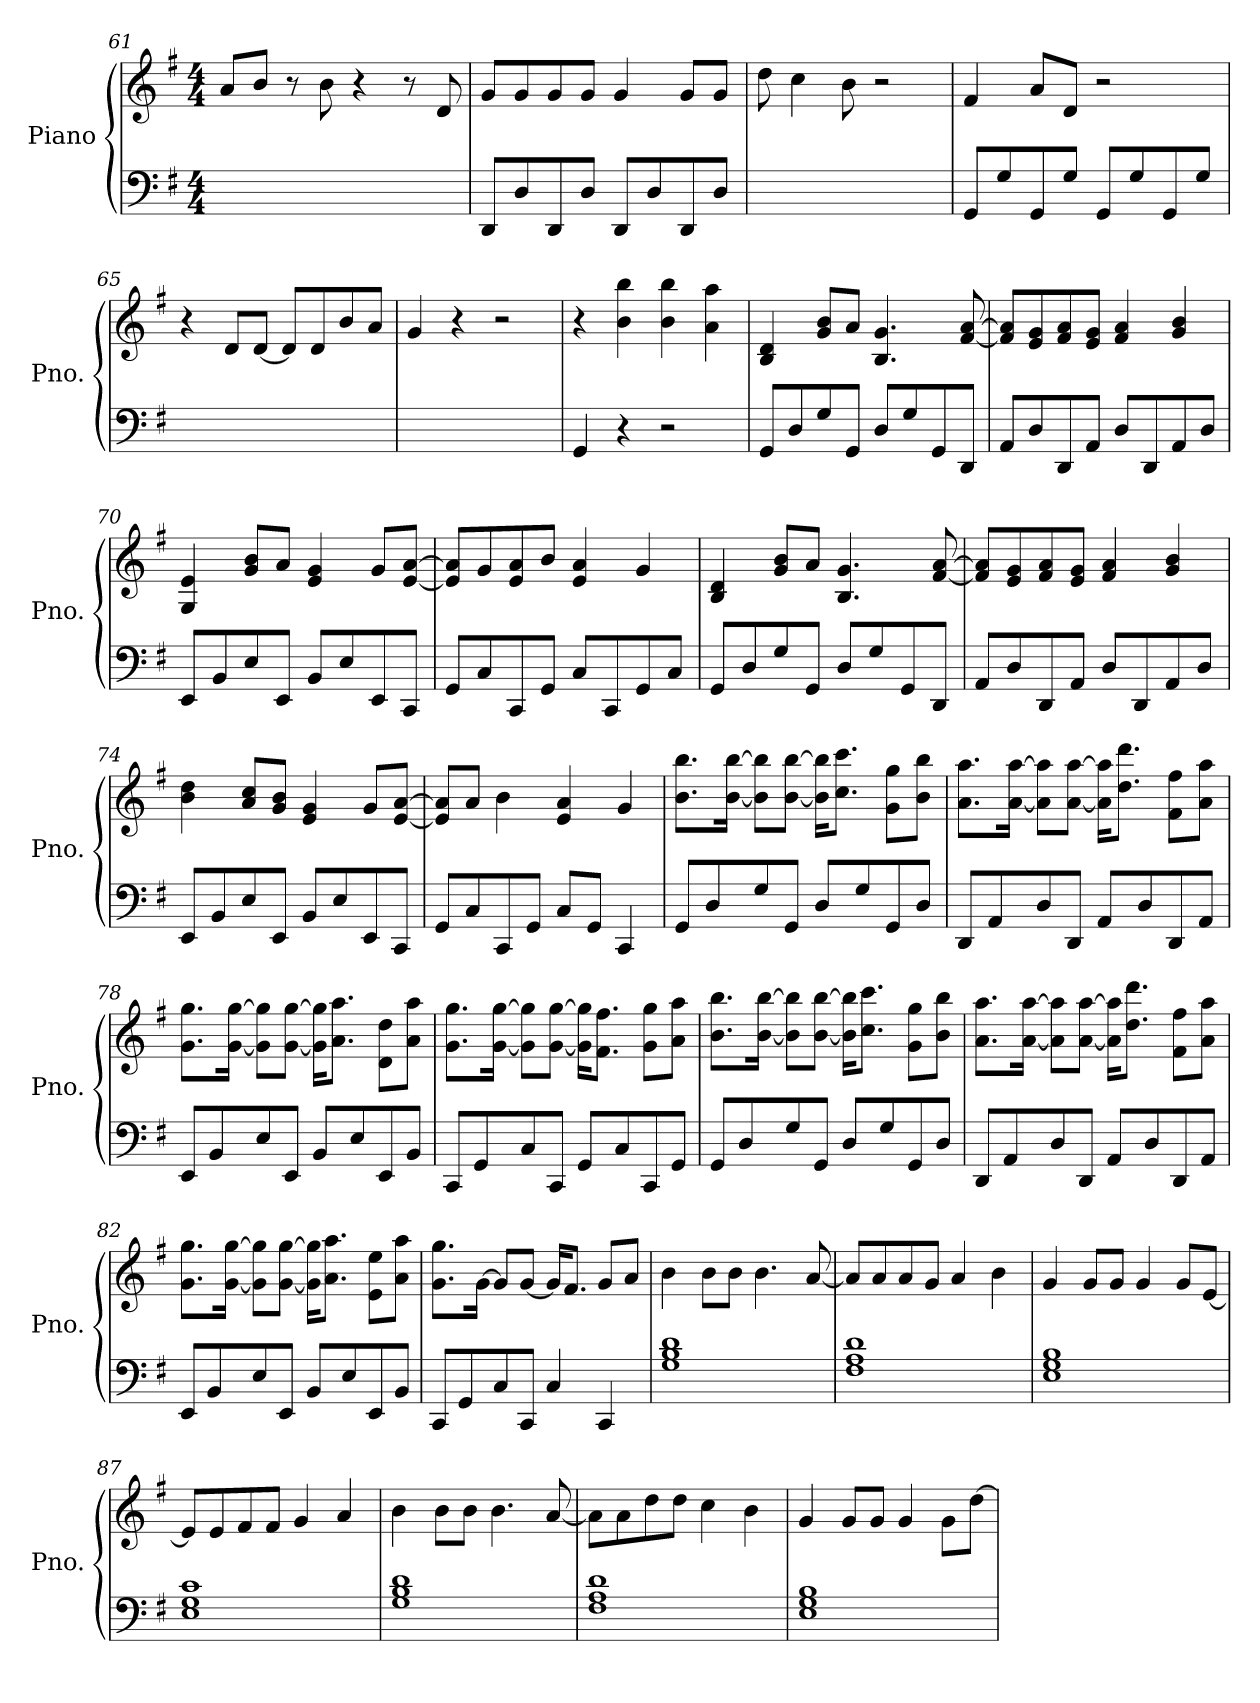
**kern	**kern
*part1	*part1
*staff2	*staff1
*I"Piano	*
*I'Pno.	*
!!LO:LB:g=z
*clefF4	*clefG2
*k[f#]	*k[f#]
*M4/4	*M4/4
=61	=61
1ryy	8a/L
.	8b/J
.	8r
.	8b\
.	4r
.	8r
.	8d/
=62	=62
8DD/L	8g/L
8D/	8g/
8DD/	8g/
8D/J	8g/J
8DD/L	4g/
8D/	.
8DD/	8g/L
8D/J	8g/J
=63	=63
1ryy	8dd\
.	4cc\
.	8b\
.	2r
=64	=64
8GG/L	4f#/
8G/	.
8GG/	8a/L
8G/J	8d/J
8GG/L	2r
8G/	.
8GG/	.
8G/J	.
=65	=65
1ryy	4r
.	8d/L
.	[8d/J
.	8d/L]
.	8d/
.	8b/
.	8a/J
=66	=66
1ryy	4g/
.	4r
.	2r
=67	=67
4GG/	4r
4r	4b\ 4bb\
2r	4b\ 4bb\
.	4a\ 4aa\
!!LO:LB:g=z
=68	=68
8GG/L	4B/ 4d/
8D/	.
8G/	8g/ 8b/L
8GG/J	8a/J
8D/L	4.B/ 4.g/
8G/	.
8GG/	.
8DD/J	[8f#/ [8a/
=69	=69
8AA/L	8f#/] 8a/]L
8D/	8e/ 8g/
8DD/	8f#/ 8a/
8AA/J	8e/ 8g/J
8D/L	4f#/ 4a/
8DD/	.
8AA/	4g/ 4b/
8D/J	.
=70	=70
8EE/L	4G/ 4e/
8BB/	.
8E/	8g/ 8b/L
8EE/J	8a/J
8BB/L	4e/ 4g/
8E/	.
8EE/	8g/L
8CC/J	[8e/ [8a/J
=71	=71
8GG/L	8e/] 8a/]L
8C/	8g/
8CC/	8e/ 8a/
8GG/J	8b/J
8C/L	4e/ 4a/
8CC/	.
8GG/	4g/
8C/J	.
=72	=72
8GG/L	4B/ 4d/
8D/	.
8G/	8g/ 8b/L
8GG/J	8a/J
8D/L	4.B/ 4.g/
8G/	.
8GG/	.
8DD/J	[8f#/ [8a/
!!LO:LB:g=z
=73	=73
8AA/L	8f#/] 8a/]L
8D/	8e/ 8g/
8DD/	8f#/ 8a/
8AA/J	8e/ 8g/J
8D/L	4f#/ 4a/
8DD/	.
8AA/	4g/ 4b/
8D/J	.
=74	=74
8EE/L	4b\ 4dd\
8BB/	.
8E/	8a/ 8cc/L
8EE/J	8g/ 8b/J
8BB/L	4e/ 4g/
8E/	.
8EE/	8g/L
8CC/J	[8e/ [8a/J
=75	=75
8GG/L	8e/] 8a/]L
8C/	8a/J
8CC/	4b\
8GG/J	.
8C/L	4e/ 4a/
8GG/J	.
4CC/	4g/
=76	=76
8GG/L	8.b\ 8.bb\L
8D/	.
.	[16b\ [16bb\Jk
8G/	8b\] 8bb\]L
8GG/J	[8b\ [8bb\J
8D/L	16b\] 16bb\]KL
.	8.cc\ 8.ccc\J
8G/	.
8GG/	8g\ 8gg\L
8D/J	8b\ 8bb\J
!!LO:LB:g=z
=77	=77
8DD/L	8.a\ 8.aa\L
8AA/	.
.	[16a\ [16aa\Jk
8D/	8a\] 8aa\]L
8DD/J	[8a\ [8aa\J
8AA/L	16a\] 16aa\]KL
.	8.dd\ 8.ddd\J
8D/	.
8DD/	8f#\ 8ff#\L
8AA/J	8a\ 8aa\J
=78	=78
8EE/L	8.g\ 8.gg\L
8BB/	.
.	[16g\ [16gg\Jk
8E/	8g\] 8gg\]L
8EE/J	[8g\ [8gg\J
8BB/L	16g\] 16gg\]KL
.	8.a\ 8.aa\J
8E/	.
8EE/	8d\ 8dd\L
8BB/J	8a\ 8aa\J
=79	=79
8CC/L	8.g\ 8.gg\L
8GG/	.
.	[16g\ [16gg\Jk
8C/	8g\] 8gg\]L
8CC/J	[8g\ [8gg\J
8GG/L	16g\] 16gg\]KL
.	8.f#\ 8.ff#\J
8C/	.
8CC/	8g\ 8gg\L
8GG/J	8a\ 8aa\J
=80	=80
8GG/L	8.b\ 8.bb\L
8D/	.
.	[16b\ [16bb\Jk
8G/	8b\] 8bb\]L
8GG/J	[8b\ [8bb\J
8D/L	16b\] 16bb\]KL
.	8.cc\ 8.ccc\J
8G/	.
8GG/	8g\ 8gg\L
8D/J	8b\ 8bb\J
!!LO:PB:g=z
=81	=81
8DD/L	8.a\ 8.aa\L
8AA/	.
.	[16a\ [16aa\Jk
8D/	8a\] 8aa\]L
8DD/J	[8a\ [8aa\J
8AA/L	16a\] 16aa\]KL
.	8.dd\ 8.ddd\J
8D/	.
8DD/	8f#\ 8ff#\L
8AA/J	8a\ 8aa\J
=82	=82
8EE/L	8.g\ 8.gg\L
8BB/	.
.	[16g\ [16gg\Jk
8E/	8g\] 8gg\]L
8EE/J	[8g\ [8gg\J
8BB/L	16g\] 16gg\]KL
.	8.a\ 8.aa\J
8E/	.
8EE/	8e\ 8ee\L
8BB/J	8a\ 8aa\J
=83	=83
8CC/L	8.g\ 8.gg\L
8GG/	.
.	[16g\Jk
8C/	8g/L]
8CC/J	[8g/J
4C/	16g/KL]
.	8.f#/J
4CC/	8g/L
.	8a/J
=84	=84
1G 1B 1d	4b\
.	8b\L
.	8b\J
.	4.b\
.	[8a/
=85	=85
1F# 1A 1d	8a/L]
.	8a/
.	8a/
.	8g/J
.	4a/
.	4b\
!!LO:LB:g=z
=86	=86
1E 1G 1B	4g/
.	8g/L
.	8g/J
.	4g/
.	8g/L
.	[8e/J
=87	=87
1E 1G 1c	8e/L]
.	8e/
.	8f#/
.	8f#/J
.	4g/
.	4a/
=88	=88
1G 1B 1d	4b\
.	8b\L
.	8b\J
.	4.b\
.	[8a/
=89	=89
1F# 1A 1d	8a\L]
.	8a\
.	8dd\
.	8dd\J
.	4cc\
.	4b\
=90	=90
1E 1G 1B	4g/
.	8g/L
.	8g/J
.	4g/
.	8g\L
.	[8dd\J
=	=
*-	*-
